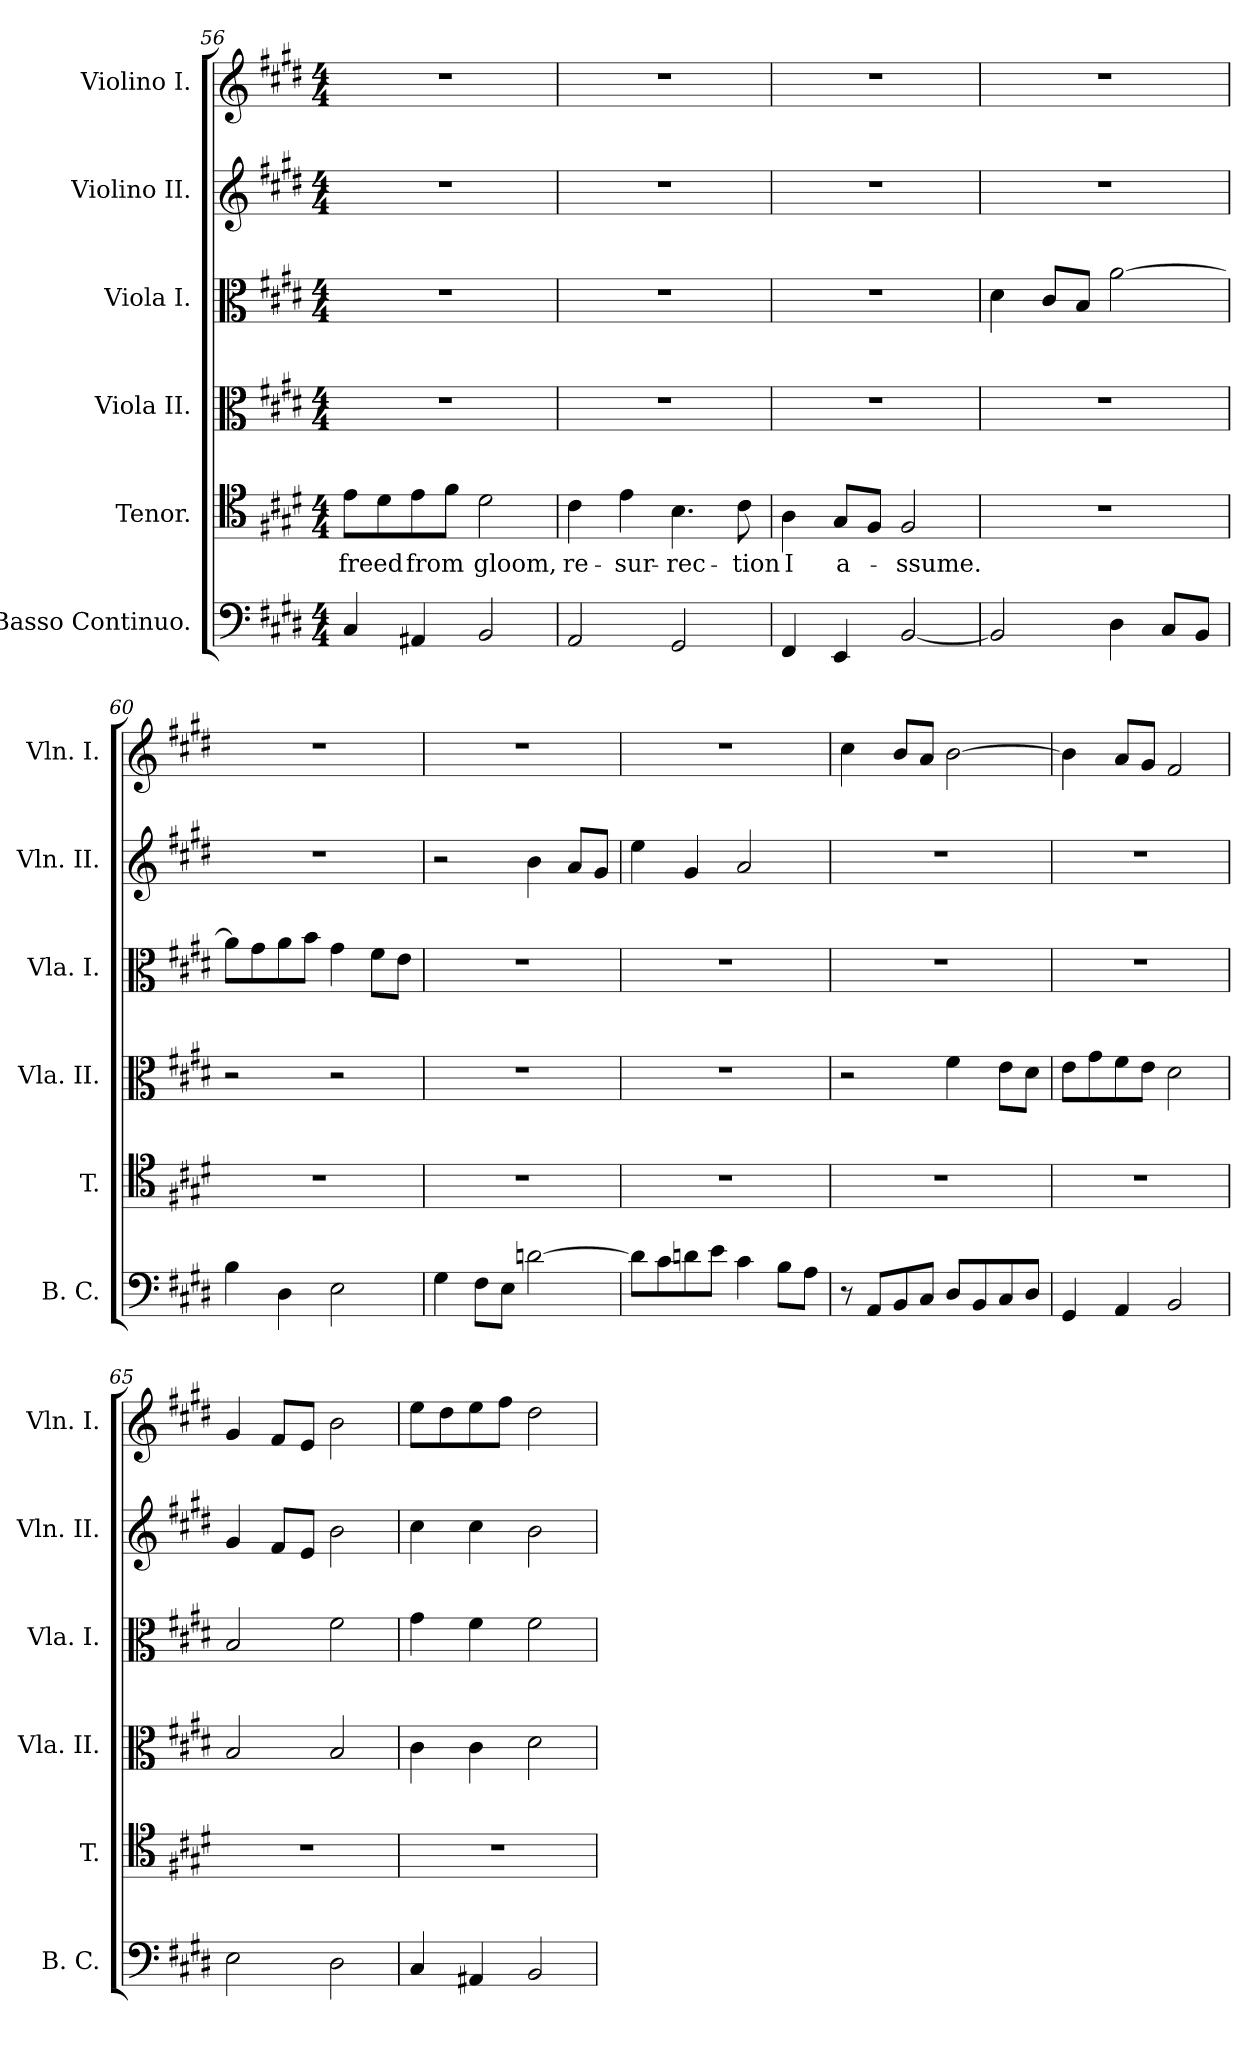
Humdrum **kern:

**kern	**kern	**text	**kern	**kern	**kern	**kern
*part6	*part5	*part5	*part4	*part3	*part2	*part1
*staff6	*staff5	*staff5	*staff4	*staff3	*staff2	*staff1
*I"Basso Continuo.	*I"Tenor.	*	*I"Viola II.	*I"Viola I.	*I"Violino II.	*I"Violino I.
*I'B. C.	*I'T.	*	*I'Vla. II.	*I'Vla. I.	*I'Vln. II.	*I'Vln. I.
*clefF4	*clefC4	*	*clefC3	*clefC3	*clefG2	*clefG2
*k[f#c#g#d#]	*k[f#c#g#d#]	*	*k[f#c#g#d#]	*k[f#c#g#d#]	*k[f#c#g#d#]	*k[f#c#g#d#]
*M4/4	*M4/4	*	*M4/4	*M4/4	*M4/4	*M4/4
=56	=56	=56	=56	=56	=56	=56
!	!	!LO:LY:b	!	!	!	!
4C#/	8e\L	freed	1r	1r	1r	1r
.	8d#\	.	.	.	.	.
!	!	!LO:LY:b	!	!	!	!
4AA#X/	8e\	from	.	.	.	.
.	8f#\J	.	.	.	.	.
!	!	!LO:LY:b	!	!	!	!
2BB/	2d#\	gloom,	.	.	.	.
=57	=57	=57	=57	=57	=57	=57
!	!	!LO:LY:b	!	!	!	!
2AA/	4c#\	re-	1r	1r	1r	1r
!	!	!LO:LY:b	!	!	!	!
.	4e\	-sur-	.	.	.	.
!	!	!LO:LY:b	!	!	!	!
2GG#/	4.B\	-rec-	.	.	.	.
!	!	!LO:LY:b	!	!	!	!
.	8c#\	-tion	.	.	.	.
=58	=58	=58	=58	=58	=58	=58
!	!	!LO:LY:b	!	!	!	!
4FF#/	4A\	I	1r	1r	1r	1r
!	!	!LO:LY:b	!	!	!	!
4EE/	8G#/L	a-	.	.	.	.
.	8F#/J	.	.	.	.	.
!	!	!LO:LY:b	!	!	!	!
[2BB/	2F#/	-ssume.	.	.	.	.
=59	=59	=59	=59	=59	=59	=59
2BB/]	1r	.	1r	4d#\	1r	1r
.	.	.	.	8c#/L	.	.
.	.	.	.	8B/J	.	.
4D#\	.	.	.	[2a\	.	.
8C#/L	.	.	.	.	.	.
8BB/J	.	.	.	.	.	.
=60	=60	=60	=60	=60	=60	=60
4B\	1r	.	2r	8a\L]	1r	1r
.	.	.	.	8g#\	.	.
4D#\	.	.	.	8a\	.	.
.	.	.	.	8b\J	.	.
2E\	.	.	2r	4g#\	.	.
.	.	.	.	8f#\L	.	.
.	.	.	.	8e\J	.	.
=61	=61	=61	=61	=61	=61	=61
4G#\	1r	.	1r	1r	2r	1r
8F#\L	.	.	.	.	.	.
8E\J	.	.	.	.	.	.
[2dn\	.	.	.	.	4b\	.
.	.	.	.	.	8a/L	.
.	.	.	.	.	8g#/J	.
=62	=62	=62	=62	=62	=62	=62
8d\L]	1r	.	1r	1r	4ee\	1r
8c#\	.	.	.	.	.	.
8dn\	.	.	.	.	4g#/	.
8e\J	.	.	.	.	.	.
4c#\	.	.	.	.	2a/	.
8B\L	.	.	.	.	.	.
8A\J	.	.	.	.	.	.
=63	=63	=63	=63	=63	=63	=63
8r	1r	.	2r	1r	1r	4cc#\
8AA/L	.	.	.	.	.	.
8BB/	.	.	.	.	.	8b/L
8C#/J	.	.	.	.	.	8a/J
8D#/L	.	.	4f#\	.	.	[2b\
8BB/	.	.	.	.	.	.
8C#/	.	.	8e\L	.	.	.
8D#/J	.	.	8d#\J	.	.	.
=64	=64	=64	=64	=64	=64	=64
4GG#/	1r	.	8e\L	1r	1r	4b\]
.	.	.	8g#\	.	.	.
4AA/	.	.	8f#\	.	.	8a/L
.	.	.	8e\J	.	.	8g#/J
2BB/	.	.	2d#\	.	.	2f#/
=65	=65	=65	=65	=65	=65	=65
2E\	1r	.	2B/	2B/	4g#/	4g#/
.	.	.	.	.	8f#/L	8f#/L
.	.	.	.	.	8e/J	8e/J
2D#\	.	.	2B/	2f#\	2b\	2b\
=66	=66	=66	=66	=66	=66	=66
4C#/	1r	.	4c#\	4g#\	4cc#\	8ee\L
.	.	.	.	.	.	8dd#\
4AA#X/	.	.	4c#\	4f#\	4cc#\	8ee\
.	.	.	.	.	.	8ff#\J
2BB/	.	.	2d#\	2f#\	2b\	2dd#\
=	=	=	=	=	=	=
*-	*-	*-	*-	*-	*-	*-
